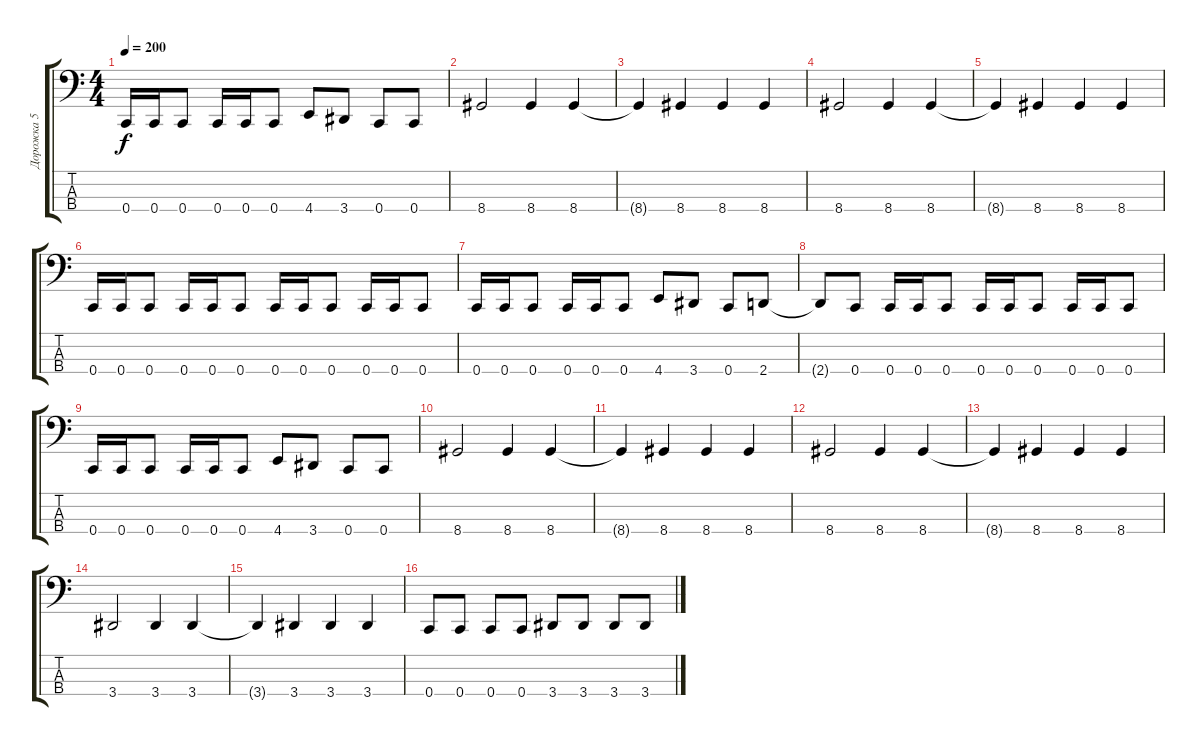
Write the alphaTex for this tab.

\track ("Дорожка 5" "Дорожка 5") {instrument electricbasspick}
\staff {score tabs}
\tuning (F2 C2 G1 C1) {hide}
\ts (4 4)
\tempo 200
\clef f4
\ks c
0.4.16{dy f} 0.4.16 0.4.8 0.4.16 0.4.16 0.4.8 4.4.8 3.4.8 0.4.8 0.4.8 |
8.4.2 8.4.4 8.4.4 |
8.4{t}.4 8.4.4 8.4.4 8.4.4 |
8.4.2 8.4.4 8.4.4 |
8.4{t}.4 8.4.4 8.4.4 8.4.4 |
0.4.16 0.4.16 0.4.8 0.4.16 0.4.16 0.4.8 0.4.16 0.4.16 0.4.8 0.4.16 0.4.16 0.4.8 |
0.4.16 0.4.16 0.4.8 0.4.16 0.4.16 0.4.8 4.4.8 3.4.8 0.4.8 2.4.8 |
2.4{t}.8 0.4.8 0.4.16 0.4.16 0.4.8 0.4.16 0.4.16 0.4.8 0.4.16 0.4.16 0.4.8 |
0.4.16 0.4.16 0.4.8 0.4.16 0.4.16 0.4.8 4.4.8 3.4.8 0.4.8 0.4.8 |
8.4.2 8.4.4 8.4.4 |
8.4{t}.4 8.4.4 8.4.4 8.4.4 |
8.4.2 8.4.4 8.4.4 |
8.4{t}.4 8.4.4 8.4.4 8.4.4 |
3.4.2 3.4.4 3.4.4 |
3.4{t}.4 3.4.4 3.4.4 3.4.4 |
0.4.8 0.4.8 0.4.8 0.4.8 3.4.8 3.4.8 3.4.8 3.4.8
